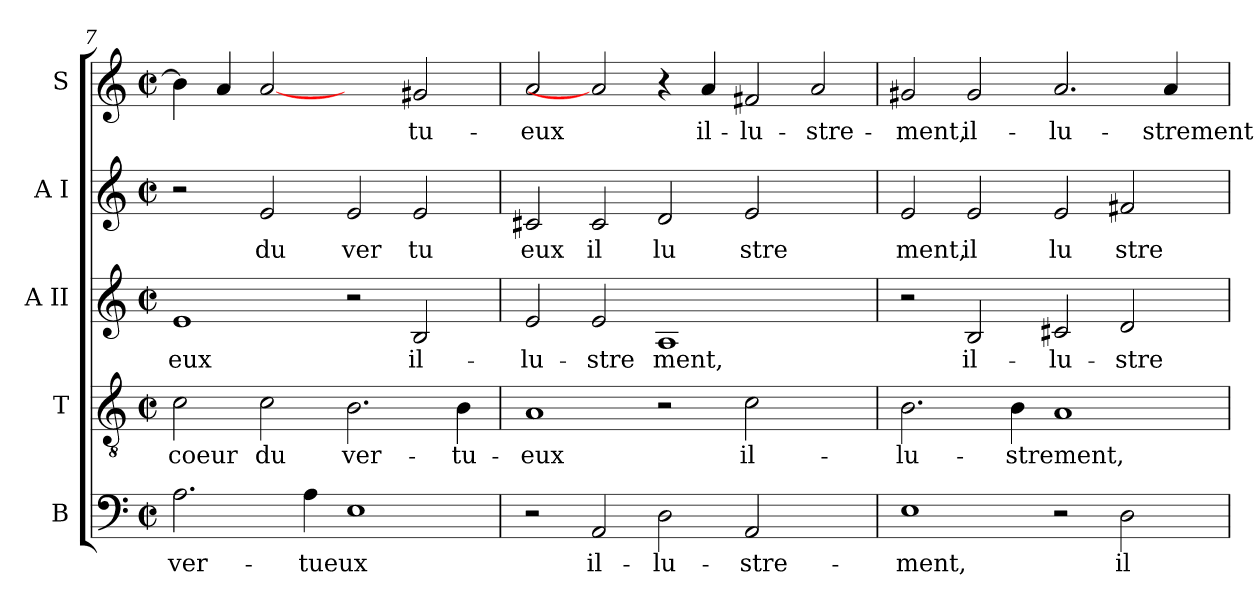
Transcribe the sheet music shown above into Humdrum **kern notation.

**kern	**text	**kern	**text	**kern	**text	**kern	**text	**kern	**text
*part5	*part5	*part4	*part4	*part3	*part3	*part2	*part2	*part1	*part1
*staff5	*staff5	*staff4	*staff4	*staff3	*staff3	*staff2	*staff2	*staff1	*staff1
*I"B	*	*I"T	*	*I"A II	*	*I"A I	*	*I"S	*
*clefF4	*	*clefGv2	*	*clefG2	*	*clefG2	*	*clefG2	*
*M2/2	*	*M2/2	*	*M2/2	*	*M2/2	*	*M2/2	*
*met(c|)	*	*met(c|)	*	*met(c|)	*	*met(c|)	*	*met(c|)	*
=7	=7	=7	=7	=7	=7	=7	=7	=7	=7
!	!LO:LY:b:cj	!	!LO:LY:b:cj	!	!LO:LY:b:cj	!	!	!	!
2.A\	ver-	2c\	coeur	1e	-eux	2r	.	4b\]	.
.	.	.	.	.	.	.	.	4a/	.
!	!	!	!LO:LY:b:cj	!	!	!	!LO:LY:b:cj	!	!
.	.	2c\	du	.	.	2e/	du	[2a	.
!	!LO:LY:b	!	!	!	!	!	!	!	!
4A\	-tueux	.	.	.	.	.	.	.	.
!	!	!	!LO:LY:b:cj	!	!	!	!LO:LY:b:cj	!	!
1E	.	2.B\	ver-	2r	.	2e/	ver	2ryy	.
!	!	!	!	!	!LO:LY:b:cj	!	!LO:LY:b:cj	!	!LO:LY:b:cj
.	.	.	.	2B/	il-	2e/	tu	2g#/	-tu-
!	!	!	!LO:LY:b:cj	!	!	!	!	!	!
.	.	4B\	-tu-	.	.	.	.	.	.
=8	=8	=8	=8	=8	=8	=8	=8	=8	=8
!	!	!	!LO:LY:b:cj	!	!LO:LY:b:cj	!	!LO:LY:b:cj	!	!LO:LY:b:cj
2r	.	1A	-eux	2e/	-lu-	2c#X/	eux	2a/	-eux
!	!LO:LY:b:cj	!	!	!	!LO:LY:b:cj	!	!LO:LY:b:cj	!	!
2AA/	il-	.	.	2e/	-stre	2c#/	il	2a]	.
!	!LO:LY:b:cj	!	!	!	!LO:LY:b:cj	!	!LO:LY:b:cj	!	!
2D\	-lu-	2r	.	1A	ment,	2d/	lu	4r	.
!	!	!	!	!	!	!	!	!	!LO:LY:b:cj
.	.	.	.	.	.	.	.	4a/	il-
!	!LO:LY:b:cj	!	!LO:LY:b:cj	!	!	!	!LO:LY:b:cj	!	!LO:LY:b:cj
2AA/	-stre-	2c\	il-	.	.	2e/	stre	2f#X/	-lu-
!	!	!	!	!	!	!	!	!	!LO:LY:b:cj
2ryy	.	2ryy	.	2ryy	.	2ryy	.	2a/	-stre-
=9	=9	=9	=9	=9	=9	=9	=9	=9	=9
!	!LO:LY:b:cj	!	!LO:LY:b:cj	!	!	!	!LO:LY:b:cj	!	!LO:LY:b:cj
1E	-ment,	2.B\	-lu-	2r	.	2e/	ment,	2g#X/	-ment,
!	!	!	!	!	!LO:LY:b:cj	!	!LO:LY:b:cj	!	!LO:LY:b:cj
.	.	.	.	2B/	il-	2e/	il	2g#/	il-
!	!	!	!LO:LY:b	!	!	!	!	!	!
.	.	4B\	-strement,	.	.	.	.	.	.
!	!	!	!	!	!LO:LY:b:cj	!	!LO:LY:b:cj	!	!LO:LY:b:cj
2r	.	1A	.	2c#X/	-lu-	2e/	lu	2.a/	-lu-
!	!LO:LY:b:cj	!	!	!	!LO:LY:b:cj	!	!LO:LY:b:cj	!	!
2D\	il-	.	.	2d/	-stre-	2f#X/	stre	.	.
!	!	!	!	!	!	!	!	!	!LO:LY:b
.	.	.	.	.	.	.	.	4a/	-strement
=	=	=	=	=	=	=	=	=	=
*-	*-	*-	*-	*-	*-	*-	*-	*-	*-
